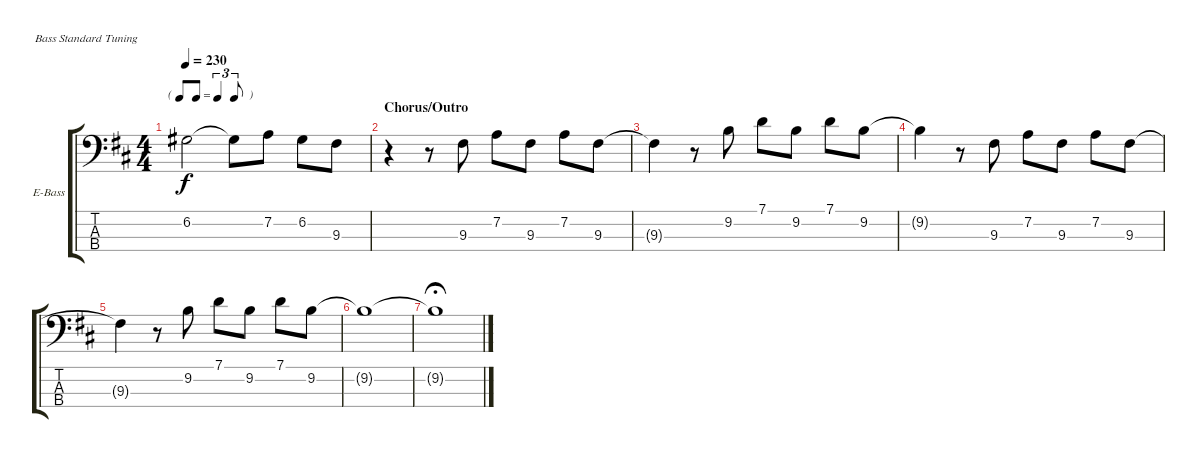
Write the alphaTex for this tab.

\defaultSystemsLayout 4
\bracketExtendMode groupsimilarinstruments
\firstSystemTrackNameOrientation horizontal
\otherSystemsTrackNameOrientation horizontal
\track ("Electric Bass" "E-Bass") {multiBarRest instrument electricbassfinger}
\staff {score tabs}
\tuning (G2 D2 A1 E1)
\ts (4 4)
\tf triplet8th
\tempo 230
\clef f4
\ks bminor
6.2.2{dy f} 6.2{t}.8 7.2.8 6.2.8 9.3.8 |
\section ("" "Chorus/Outro")
r.4 r.8 9.3.8 7.2.8 9.3.8 7.2.8 9.3.8 |
9.3{t}.4 r.8 9.2.8 7.1.8 9.2.8 7.1.8 9.2.8 |
9.2{t}.4 r.8 9.3.8 7.2.8 9.3.8 7.2.8 9.3.8 |
9.3{t}.4 r.8 9.2.8 7.1.8 9.2.8 7.1.8 9.2.8 |
9.2{t}.1 |
9.2{t}.1{fermata (medium 0.54)}
